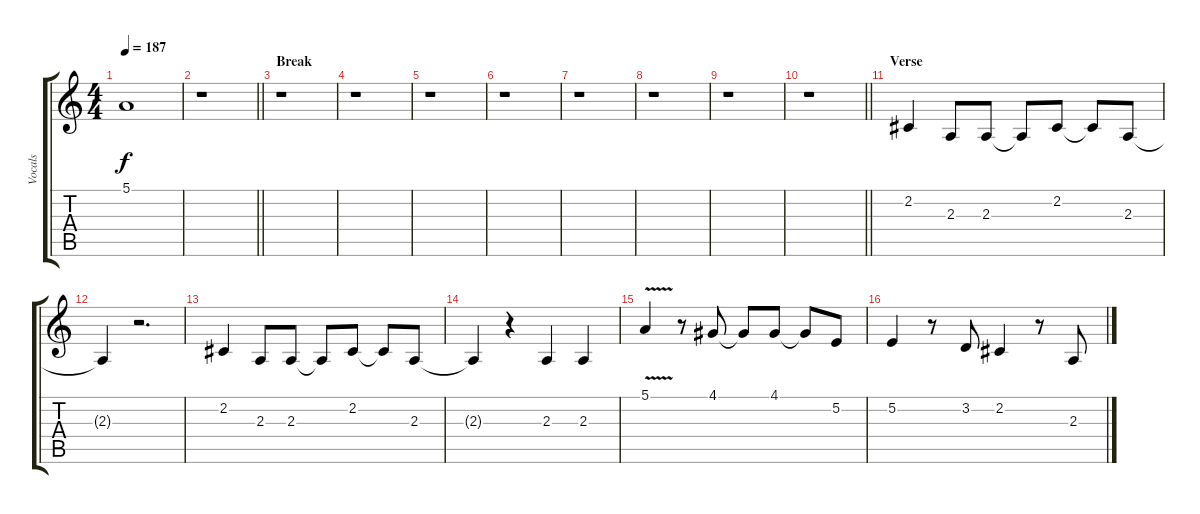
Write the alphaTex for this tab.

\track ("Vocals" "Vocals") {instrument tenorsax}
\staff {score tabs}
\tuning (E4 B3 G3 D3 A2 E2) {hide}
\ts (4 4)
\tempo 187
\clef g2
\ks c
5.1.1{dy f} |
\barLineRight lightlight
r.1 |
\section ("" "Break")
r.1 |
r.1 |
r.1 |
r.1 |
r.1 |
r.1 |
r.1 |
\barLineRight lightlight
r.1 |
\section ("" "Verse")
2.2.4 2.3.8 2.3.8 2.3{t}.8 2.2.8 2.2{t}.8 2.3.8 |
2.3{t}.4 r.2{d} |
2.2.4 2.3.8 2.3.8 2.3{t}.8 2.2.8 2.2{t}.8 2.3.8 |
2.3{t}.4 r.4 2.3.4 2.3.4 |
5.1{v}.4 r.8 4.1.8 4.1{t}.8 4.1.8 4.1{t}.8 5.2.8 |
5.2.4 r.8 3.2.8 2.2.4 r.8 2.3.8
